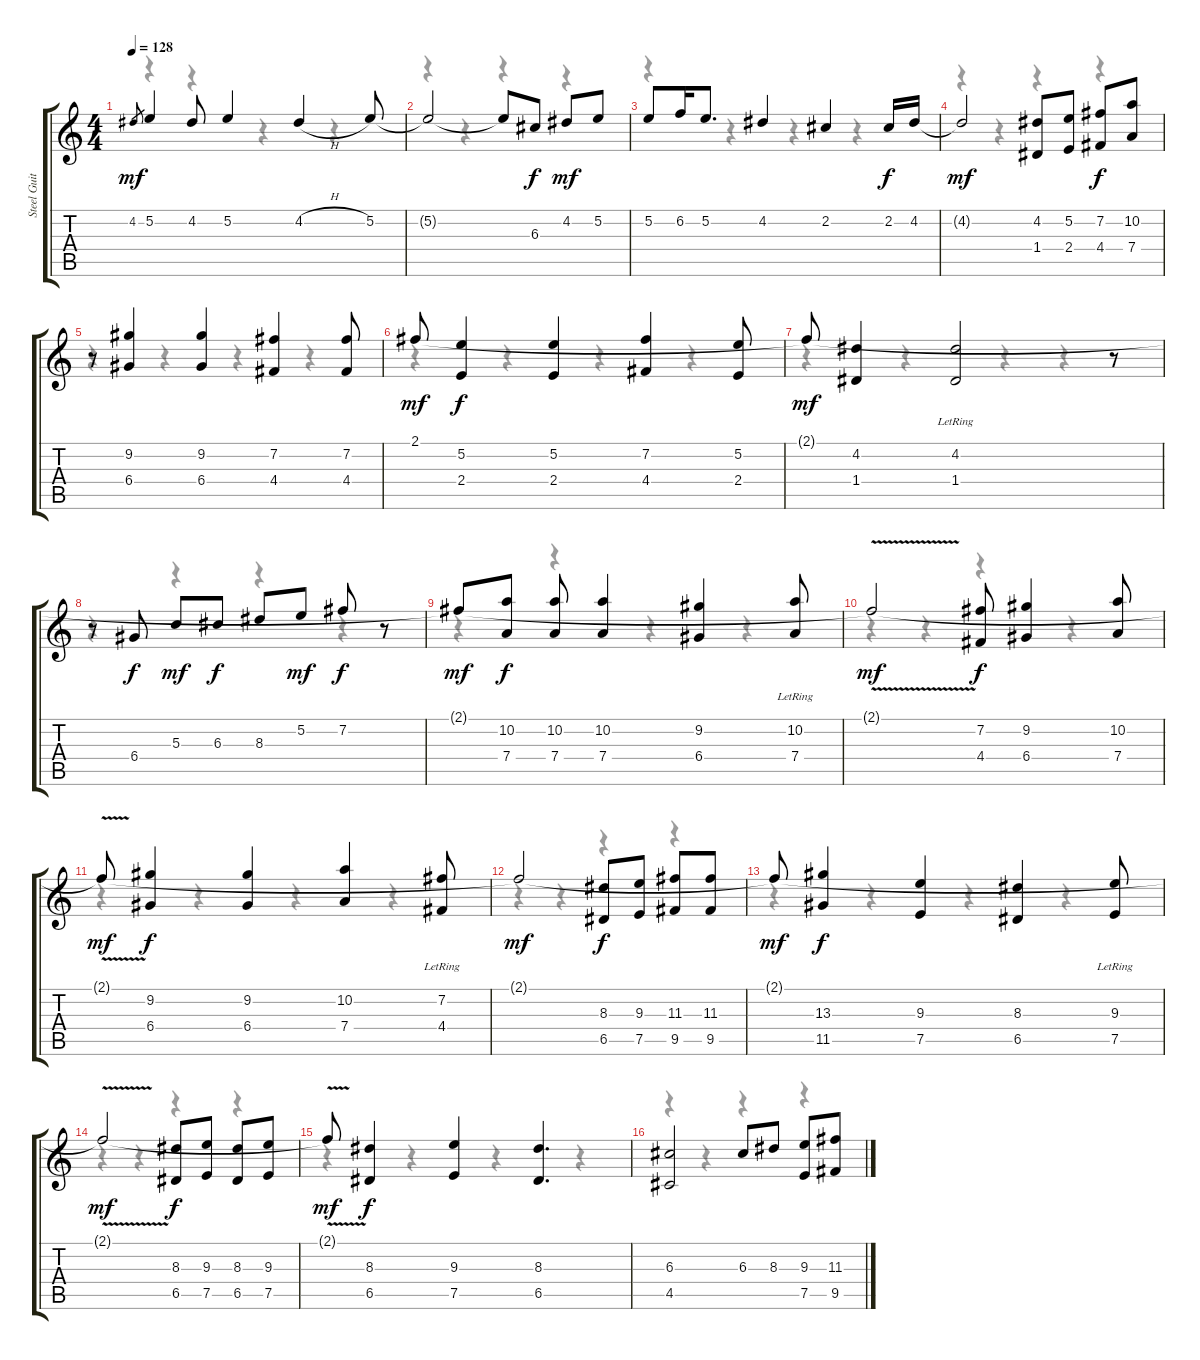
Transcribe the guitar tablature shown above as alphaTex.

\track ("Steel Guitar" "Steel Guit") {instrument acousticguitarsteel}
\staff {score tabs}
\tuning (E4 B3 G3 D3 A2 E2) {hide}
\voice
\ts (4 4)
\tempo 128
\clef g2
\ks c
4.2.8{gr dy mf} 5.2.4 4.2.8 5.2.4 4.2{h}.4 5.2.8 |
5.2{t}.2 5.2{t}.8 6.3.8{dy f} 4.2.8{dy mf} 5.2.8 |
5.2.8 6.2.16 5.2.8{d} 4.2.4 2.2.4 2.2.16{dy f} 4.2.16 |
4.2{t}.2{dy mf} (4.2 1.4).8 (5.2 2.4).8 (7.2 4.4).8{dy f} (10.2 7.4).8 |
r.8 (9.2 6.4).4 (9.2 6.4).4 (7.2 4.4).4 (7.2 4.4).8 |
2.1.8{dy mf} (5.2 2.4).4{dy f} (5.2 2.4).4 (7.2 4.4).4 (5.2 2.4).8 |
2.1{t}.8{dy mf} (4.2 1.4).4 (4.2{lr} 1.4).2 r.8 |
r.8 6.4.8{dy f} 5.3.8{dy mf} 6.3.8{dy f} 8.3.8 5.2.8{dy mf} 7.2.8{dy f} r.8 |
2.1{t}.8{dy mf} (10.2 7.4).8{dy f} (10.2 7.4).8 (10.2 7.4).4 (9.2 6.4).4 (10.2{lr} 7.4{lr}).8 |
2.1{v t}.2{dy mf} (7.2 4.4).8{dy f} (9.2 6.4).4 (10.2 7.4).8 |
2.1{t}.8{dy mf} (9.2 6.4).4{dy f} (9.2 6.4).4 (10.2 7.4).4 (7.2{lr} 4.4{lr}).8 |
2.1{t}.2{dy mf} (8.3 6.5).8{dy f} (9.3 7.5).8 (11.3 9.5).8 (11.3 9.5).8 |
2.1{t}.8{dy mf} (13.3 11.5).4{dy f} (9.3 7.5).4 (8.3 6.5).4 (9.3{lr} 7.5{lr}).8 |
2.1{v t}.2{dy mf} (8.3 6.5).8{dy f} (9.3 7.5).8 (8.3 6.5).8 (9.3 7.5).8 |
2.1{t}.8{dy mf} (8.3 6.5).4{dy f} (9.3 7.5).4 (8.3 6.5).4{d} |
(6.3 4.5).2 6.3.8 8.3.8 (9.3 7.5).8 (11.3 9.5).8
\voice
\clef g2
\ottava regular
\simile none
\ks c
r.4{dy f} r.4 r.4 r.4 |
r.4 r.4 r.4 r.4 |
r.4 r.4 r.4 r.4 |
r.4 r.4 r.4 r.4 |
r.4 r.4 r.4 r.4 |
r.4 r.4 r.4 r.4 |
r.4 r.4 r.4 r.4 |
r.4 r.4 r.4 r.4 |
r.4 r.4 r.4 r.4 |
r.4 r.4 r.4 r.4 |
r.4 r.4 r.4 r.4 |
r.4 r.4 r.4 r.4 |
r.4 r.4 r.4 r.4 |
r.4 r.4 r.4 r.4 |
r.4 r.4 r.4 r.4 |
r.4 r.4 r.4 r.4
